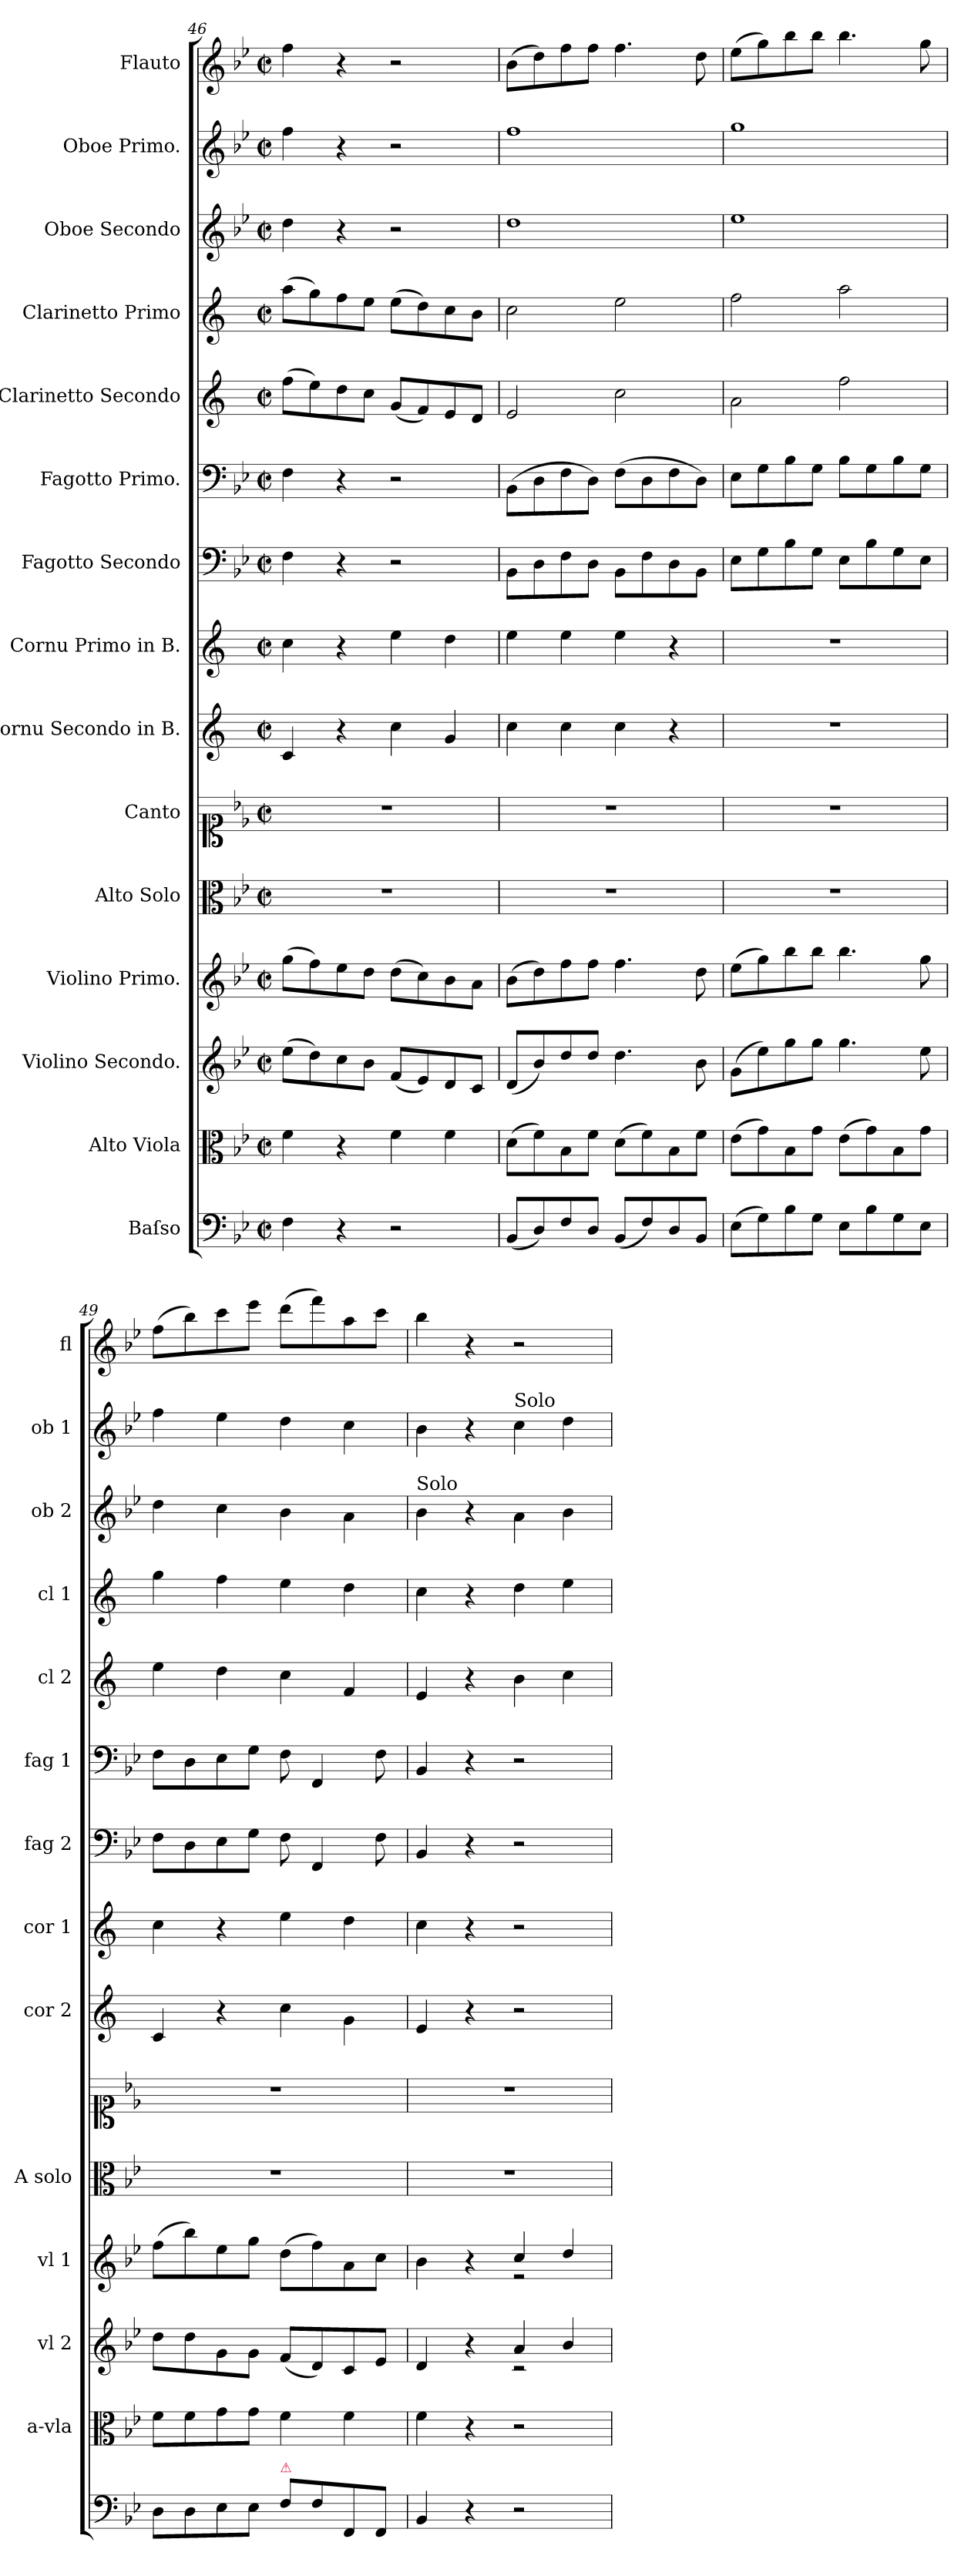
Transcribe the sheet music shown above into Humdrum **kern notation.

**kern	**kern	**kern	**dynam	**kern	**dynam	**kern	**kern	**kern	**dynam	**kern	**dynam	**kern	**kern	**dynam	**kern	**dynam	**kern	**dynam	**kern	**kern	**kern
*part15	*part14	*part13	*part13	*part12	*part12	*part11	*part10	*part9	*part9	*part8	*part8	*part7	*part6	*part6	*part5	*part5	*part4	*part4	*part3	*part2	*part1
*staff15	*staff14	*staff13	*staff13	*staff12	*staff12	*staff11	*staff10	*staff9	*staff9	*staff8	*staff8	*staff7	*staff6	*staff6	*staff5	*staff5	*staff4	*staff4	*staff3	*staff2	*staff1
*I"Baſso	*I"Alto Viola	*I"Violino Secondo.	*	*I"Violino Primo.	*	*I"Alto Solo	*I"Canto	*I"Cornu Secondo in B.	*	*I"Cornu Primo in B.	*	*I"Fagotto Secondo	*I"Fagotto Primo.	*	*I"Clarinetto Secondo	*	*I"Clarinetto Primo	*	*I"Oboe Secondo	*I"Oboe Primo.	*I"Flauto
*	*I'a-vla	*I'vl 2	*	*I'vl 1	*	*I'A solo	*	*I'cor 2	*	*I'cor 1	*	*I'fag 2	*I'fag 1	*	*I'cl 2	*	*I'cl 1	*	*I'ob 2	*I'ob 1	*I'fl
*clefF4	*clefC3	*clefG2	*	*clefG2	*	*clefC3	*clefC1	*clefG2	*	*clefG2	*	*clefF4	*clefF4	*	*clefG2	*	*clefG2	*	*clefG2	*clefG2	*clefG2
*	*	*	*	*	*	*	*	*ITrd1c2	*	*ITrd1c2	*	*	*	*	*ITrd1c2	*	*ITrd1c2	*	*	*	*
*k[b-e-]	*k[b-e-]	*k[b-e-]	*	*k[b-e-]	*	*k[b-e-]	*k[b-e-]	*k[b-e-]	*	*k[b-e-]	*	*k[b-e-]	*k[b-e-]	*	*k[b-e-]	*	*k[b-e-]	*	*k[b-e-]	*k[b-e-]	*k[b-e-]
*B-:	*B-:	*B-:	*	*B-:	*	*B-:	*B-:	*B-:	*	*B-:	*	*	*	*	*B-:	*	*B-:	*	*B-:	*B-:	*B-:
*M2/2	*M2/2	*M2/2	*	*M2/2	*	*M2/2	*M2/2	*M2/2	*	*M2/2	*	*M2/2	*M2/2	*	*M2/2	*	*M2/2	*	*M2/2	*M2/2	*M2/2
*met(c|)	*met(c|)	*met(c|)	*	*met(c|)	*	*met(c|)	*met(c|)	*met(c|)	*	*met(c|)	*	*met(c|)	*met(c|)	*	*met(c|)	*	*met(c|)	*	*met(c|)	*met(c|)	*met(c|)
=46	=46	=46	=46	=46	=46	=46	=46	=46	=46	=46	=46	=46	=46	=46	=46	=46	=46	=46	=46	=46	=46
!	!	!	!	!	!LO:DY:b	!	!	!	!	!	!	!	!	!	!	!	!	!LO:DY:b	!	!	!
4F\	4f\	(8ee-\L	.	(8gg\L	po	1r	1r	4B-/	.	4b-\	.	4F\	4F\	.	(8ee-\L	.	(8gg\L	po&colon;	4dd\	4ff\	4ff\
!	!	!	!	!	!	!	!	!	!	!	!	!	!	!	!	!LO:DY:b	!	!	!	!	!
.	.	8dd\)	.	8ff\)	.	.	.	.	.	.	.	.	.	.	8dd\)	po&colon;	8ff\)	.	.	.	.
!	!	!	!LO:DY:b	!	!	!	!	!	!	!	!LO:DY:b	!	!	!	!	!	!	!	!	!	!
4r	4r	8cc\	po	8ee-\	.	.	.	4r	.	4r	po	4r	4r	.	8cc\	.	8ee-\	.	4r	4r	4r
.	.	8b-\J	.	8dd\J	.	.	.	.	.	.	.	.	.	.	8b-\J	.	8dd\J	.	.	.	.
!	!	!	!	!	!	!	!	!	!LO:DY:b	!	!	!	!	!	!	!	!	!	!	!	!
2r	4f\	(8f/L	.	(8dd\L	.	.	.	4b-\	po	4dd\	.	2r	2r	.	(8f/L	.	(8dd\L	.	2r	2r	2r
.	.	8e-/)	.	8cc\)	.	.	.	.	.	.	.	.	.	.	8e-/)	.	8cc\)	.	.	.	.
.	4f\	8d/	.	8b-\	.	.	.	4f/	.	4cc\	.	.	.	.	8d/	.	8b-\	.	.	.	.
.	.	8c/J	.	8a\J	.	.	.	.	.	.	.	.	.	.	8c/J	.	8a\J	.	.	.	.
=47	=47	=47	=47	=47	=47	=47	=47	=47	=47	=47	=47	=47	=47	=47	=47	=47	=47	=47	=47	=47	=47
!	!	!	!	!	!	!	!	!	!LO:DY:b	!	!LO:DY:b	!	!	!	!	!	!	!LO:DY:b	!	!	!
(8BB-/L	(8d\L	(8d/L	.	(8b-\L	.	1r	1r	4b-\	for	4dd\	for	8BB-\L	(8BB-\L	.	2d/	.	2b-\	for	1dd	1ff	(8b-\L
8D/)	8f\)	8b-/)	.	8dd\)	.	.	.	.	.	.	.	8D\	8D\	.	.	.	.	.	.	.	8dd\)
!	!	!	!	!	!LO:DY:b	!	!	!	!	!	!	!	!	!LO:DY:b	!	!	!	!	!	!	!
8F/	8B-\	8dd/	.	8ff\	forte	.	.	4b-\	.	4dd\	.	8F\	8F\	for	.	.	.	.	.	.	8ff\
!	!	!	!LO:DY:b	!	!	!	!	!	!	!	!	!	!	!	!	!	!	!	!	!	!
8D/J	8f\J	8dd/J	for	8ff\J	.	.	.	.	.	.	.	8D\J	8D\J)	.	.	.	.	.	.	.	8ff\J
!	!	!	!	!	!	!	!	!	!	!	!	!	!	!	!	!LO:DY:b	!	!	!	!	!
(8BB-/L	(8d\L	4.dd\	.	4.ff\	.	.	.	4b-\	.	4dd\	.	8BB-\L	(8F\L	.	2b-\	for	2dd\	.	.	.	4.ff\
8F/)	8f\)	.	.	.	.	.	.	.	.	.	.	8F\	8D\	.	.	.	.	.	.	.	.
8D/	8B-\	.	.	.	.	.	.	4r	.	4r	.	8D\	8F\	.	.	.	.	.	.	.	.
8BB-/J	8f\J	8b-\	.	8dd\	.	.	.	.	.	.	.	8BB-\J	8D\J)	.	.	.	.	.	.	.	8dd\
=48	=48	=48	=48	=48	=48	=48	=48	=48	=48	=48	=48	=48	=48	=48	=48	=48	=48	=48	=48	=48	=48
(8E-\L	(8e-\L	(8g\L	.	(8ee-\L	.	1r	1r	1r	.	1r	.	8E-\L	8E-\L	.	2g\	.	2ee-\	.	1ee-	1gg	(8ee-\L
8G\)	8g\)	8ee-\)	.	8gg\)	.	.	.	.	.	.	.	8G\	8G\	.	.	.	.	.	.	.	8gg\)
8B-\	8B-\	8gg\	.	8bb-\	.	.	.	.	.	.	.	8B-\	8B-\	.	.	.	.	.	.	.	8bb-\
8G\J	8g\J	8gg\J	.	8bb-\J	.	.	.	.	.	.	.	8G\J	8G\J	.	.	.	.	.	.	.	8bb-\J
8E-\L	(8e-\L	4.gg\	.	4.bb-\	.	.	.	.	.	.	.	8E-\L	8B-\L	.	2ee-\	.	2gg\	.	.	.	4.bb-\
8B-\	8g\)	.	.	.	.	.	.	.	.	.	.	8B-\	8G\	.	.	.	.	.	.	.	.
8G\	8B-\	.	.	.	.	.	.	.	.	.	.	8G\	8B-\	.	.	.	.	.	.	.	.
8E-\J	8g\J	8ee-\	.	8gg\	.	.	.	.	.	.	.	8E-\J	8G\J	.	.	.	.	.	.	.	8gg\
=49	=49	=49	=49	=49	=49	=49	=49	=49	=49	=49	=49	=49	=49	=49	=49	=49	=49	=49	=49	=49	=49
8D\L	8f\L	8dd\L	.	(8ff\L	.	1r	1r	4B-/	.	4b-\	.	8F\L	8F\L	.	4dd\	.	4ff\	.	4dd\	4ff\	(8ff\L
8D\	8f\	8dd\	.	8bb-\)	.	.	.	.	.	.	.	8D\	8D\	.	.	.	.	.	.	.	8bb-\)
8E-\	8g\	8g\	.	8ee-\	.	.	.	4r	.	4r	.	8E-\	8E-\	.	4cc\	.	4ee-\	.	4cc\	4ee-\	8ccc\
8E-\J	8g\J	8g\J	.	8gg\J	.	.	.	.	.	.	.	8G\J	8G\J	.	.	.	.	.	.	.	8eee-\J
!LO:TX:a:color=crimson:t=⚠	!	!	!	!	!	!	!	!	!	!	!	!	!	!	!	!	!	!	!	!	!
8F\L	4f\	(8f/L	.	(8dd\L	.	.	.	4b-\	.	4dd\	.	8F\	8F\	.	4b-\	.	4dd\	.	4b-\	4dd\	(8ddd\L
8F\	.	8d/)	.	8ff\)	.	.	.	.	.	.	.	4FF/	4FF/	.	.	.	.	.	.	.	8fff\)
8FF/	4f\	8c/	.	8a\	.	.	.	4f\	.	4cc\	.	.	.	.	4e-/	.	4cc\	.	4a\	4cc\	8aa\
8FF/J	.	8e-/J	.	8cc\J	.	.	.	.	.	.	.	8F\	8F\	.	.	.	.	.	.	.	8ccc\J
=50	=50	=50	=50	=50	=50	=50	=50	=50	=50	=50	=50	=50	=50	=50	=50	=50	=50	=50	=50	=50	=50
*	*	*^	*	*^	*	*	*	*	*	*	*	*	*	*	*	*	*	*	*	*	*
!	!	!	!	!	!	!	!	!	!	!	!	!	!	!	!	!	!	!	!	!	!LO:TX:a:t=Solo	!	!
4BB-/	4f\	2ryy	4d/	.	2ryy	4b-\	.	1r	1r	4d/	.	4b-\	.	4BB-/	4BB-/	.	4d/	.	4b-\	.	4b-\	4b-\	4bb-\
4r	4r	.	4r	.	.	4r	.	.	.	4r	.	4r	.	4r	4r	.	4r	.	4r	.	4r	4r	4r
!	!	!	!	!	!	!	!	!	!	!	!	!	!	!	!	!	!	!	!	!	!	!LO:TX:a:t=Solo	!
2r	2r	4a!/	2r	.	4cc!/	2r	.	.	.	2r	.	2r	.	2r	2r	.	4a\	.	4cc\	.	4a\	4cc\	2r
.	.	4b-!/	.	.	4dd!/	.	.	.	.	.	.	.	.	.	.	.	4b-\	.	4dd\	.	4b-\	4dd\	.
*	*	*v	*v	*	*	*	*	*	*	*	*	*	*	*	*	*	*	*	*	*	*	*	*
*	*	*	*	*v	*v	*	*	*	*	*	*	*	*	*	*	*	*	*	*	*	*	*
=	=	=	=	=	=	=	=	=	=	=	=	=	=	=	=	=	=	=	=	=	=
*-	*-	*-	*-	*-	*-	*-	*-	*-	*-	*-	*-	*-	*-	*-	*-	*-	*-	*-	*-	*-	*-
